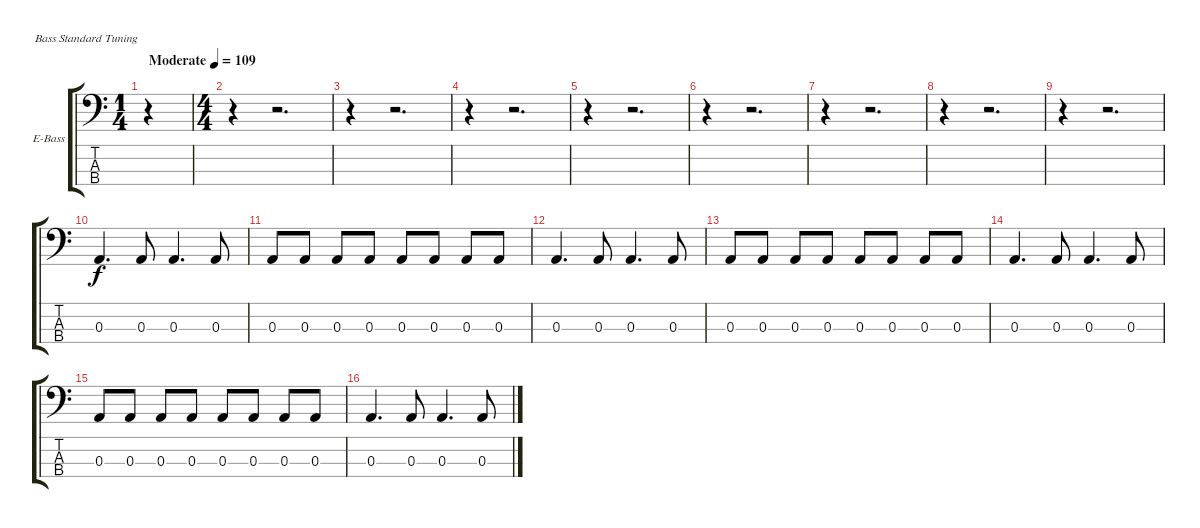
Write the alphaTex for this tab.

\bracketExtendMode groupsimilarinstruments
\firstSystemTrackNameOrientation horizontal
\otherSystemsTrackNameOrientation horizontal
\track ("Bass" "E-Bass") {instrument electricbassfinger}
\staff {score tabs}
\tuning (G2 D2 A1 E1)
\voice
\ts (1 4)
\beaming (8 2)
\tempo (109 "Moderate")
\clef f4
\ks c
r.4{dy f instrument electricbassfinger} |
\ts (4 4)
\beaming (8 2 2 2 2)
r.4 r.2{d} |
r.4 r.2{d} |
r.4 r.2{d} |
r.4 r.2{d} |
r.4 r.2{d} |
r.4 r.2{d} |
r.4 r.2{d} |
r.4 r.2{d} |
0.3.4{d} 0.3.8 0.3.4{d} 0.3.8 |
0.3.8 0.3.8 0.3.8 0.3.8 0.3.8 0.3.8 0.3.8 0.3.8 |
0.3.4{d} 0.3.8 0.3.4{d} 0.3.8 |
0.3.8 0.3.8 0.3.8 0.3.8 0.3.8 0.3.8 0.3.8 0.3.8 |
0.3.4{d} 0.3.8 0.3.4{d} 0.3.8 |
0.3.8 0.3.8 0.3.8 0.3.8 0.3.8 0.3.8 0.3.8 0.3.8 |
0.3.4{d} 0.3.8 0.3.4{d} 0.3.8
\voice
\clef f4
\ottava regular
\simile none
\ks c
r.4{dy mf} |
|
|
|
|
|
|
|
|
|
|
|
|
|
|
